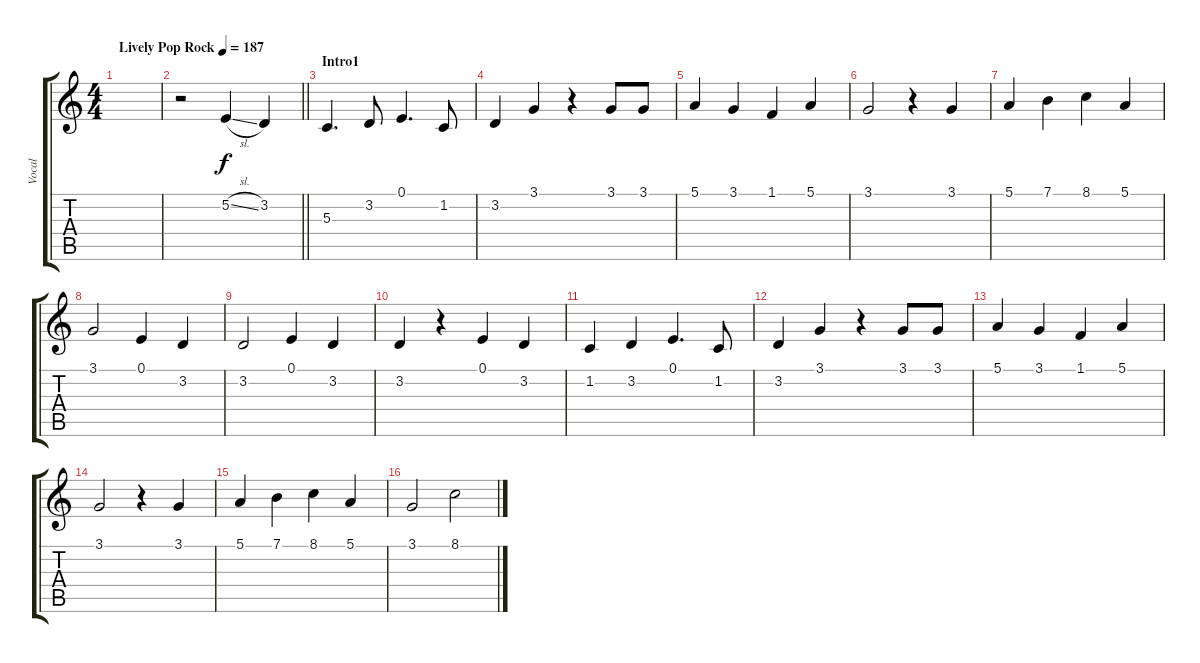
\track ("Vocal" "Vocal") {instrument voiceoohs}
\staff {score tabs}
\tuning (E4 B3 G3 D3 A2 E2) {hide}
\ts (4 4)
\tempo (187 "Lively Pop Rock")
\clef g2
\ks c
|
\barLineRight lightlight
r.2 5.2{sl}.4 3.2.4 |
\section ("" "Intro1")
5.3.4{d} 3.2.8 0.1.4{d} 1.2.8 |
3.2.4 3.1.4 r.4 3.1.8 3.1.8 |
5.1.4 3.1.4 1.1.4 5.1.4 |
3.1.2 r.4 3.1.4 |
5.1.4 7.1.4 8.1.4 5.1.4 |
3.1.2 0.1.4 3.2.4 |
3.2.2 0.1.4 3.2.4 |
3.2.4 r.4 0.1.4 3.2.4 |
1.2.4 3.2.4 0.1.4{d} 1.2.8 |
3.2.4 3.1.4 r.4 3.1.8 3.1.8 |
5.1.4 3.1.4 1.1.4 5.1.4 |
3.1.2 r.4 3.1.4 |
5.1.4 7.1.4 8.1.4 5.1.4 |
3.1.2 8.1.2
